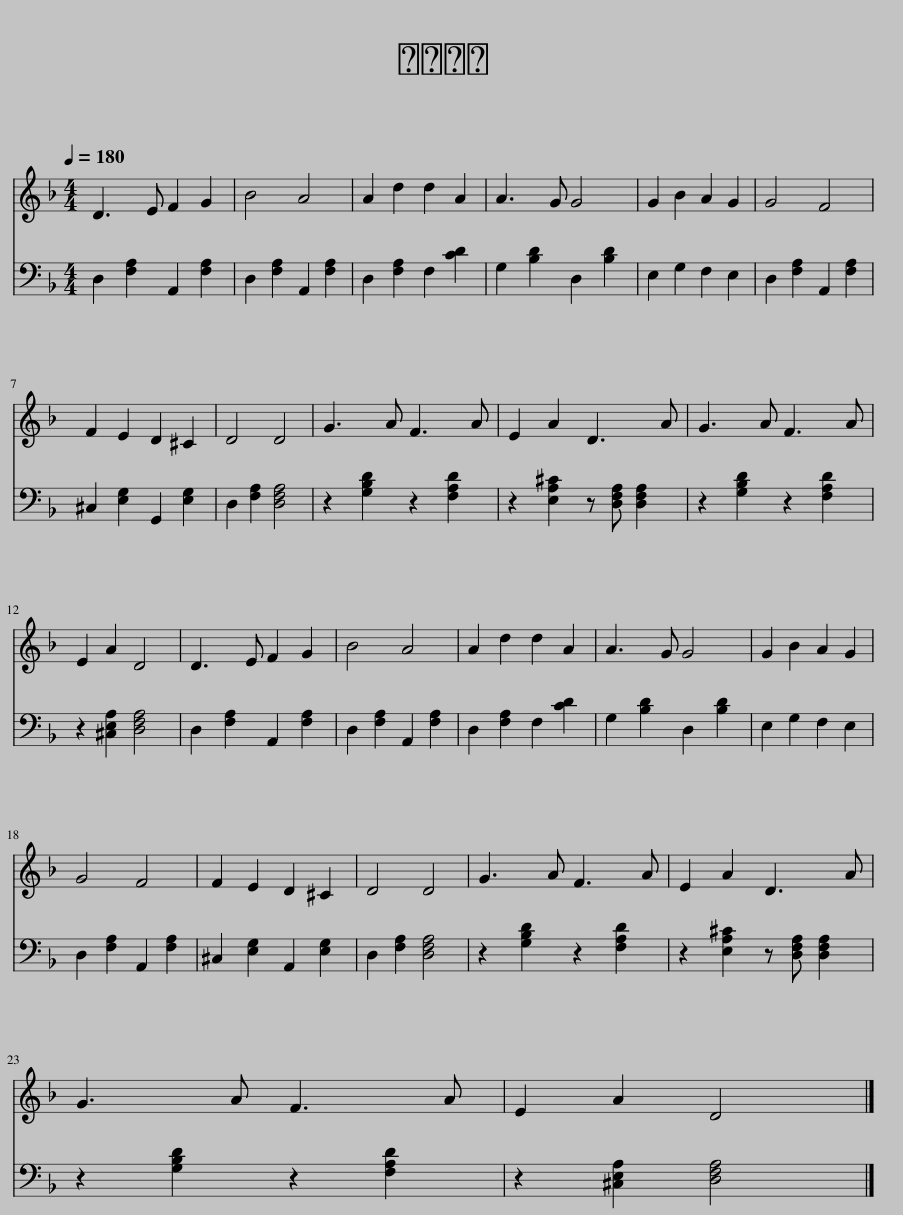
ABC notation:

X:1
%%score 1 2
L:1/8
Q:1/4=180
M:4/4
I:linebreak $
K:F
V:1 treble
V:2 bass
V:1
 D3 E F2 G2 | B4 A4 | A2 d2 d2 A2 | A3 G G4 | G2 B2 A2 G2 | %5
 G4 F4 |$ F2 E2 D2 ^C2 | D4 D4 | G3 A F3 A | E2 A2 D3 A | %10
 G3 A F3 A |$ E2 A2 D4 | D3 E F2 G2 | B4 A4 | A2 d2 d2 A2 | %15
 A3 G G4 | G2 B2 A2 G2 |$ G4 F4 | F2 E2 D2 ^C2 | D4 D4 | %20
 G3 A F3 A | E2 A2 D3 A |$ G3 A F3 A | E2 A2 D4 |] %24
V:2
 D,2 [F,A,]2 A,,2 [F,A,]2 | D,2 [F,A,]2 A,,2 [F,A,]2 | D,2 [F,A,]2 F,2 [CD]2 | G,2 [B,D]2 D,2 [B,D]2 | E,2 G,2 F,2 E,2 | %5
 D,2 [F,A,]2 A,,2 [F,A,]2 |$ ^C,2 [E,G,]2 G,,2 [E,G,]2 | D,2 [F,A,]2 [D,F,A,]4 | z2 [G,B,D]2 z2 [F,A,D]2 | z2 [E,A,^C]2 z [D,F,A,] [D,F,A,]2 | %10
 z2 [G,B,D]2 z2 [F,A,D]2 |$ z2 [^C,E,A,]2 [D,F,A,]4 | D,2 [F,A,]2 A,,2 [F,A,]2 | D,2 [F,A,]2 A,,2 [F,A,]2 | D,2 [F,A,]2 F,2 [CD]2 | %15
 G,2 [B,D]2 D,2 [B,D]2 | E,2 G,2 F,2 E,2 |$ D,2 [F,A,]2 A,,2 [F,A,]2 | ^C,2 [E,G,]2 A,,2 [E,G,]2 | D,2 [F,A,]2 [D,F,A,]4 | %20
 z2 [G,B,D]2 z2 [F,A,D]2 | z2 [E,A,^C]2 z [D,F,A,] [D,F,A,]2 |$ z2 [G,B,D]2 z2 [F,A,D]2 | z2 [^C,E,A,]2 [D,F,A,]4 |] %24
